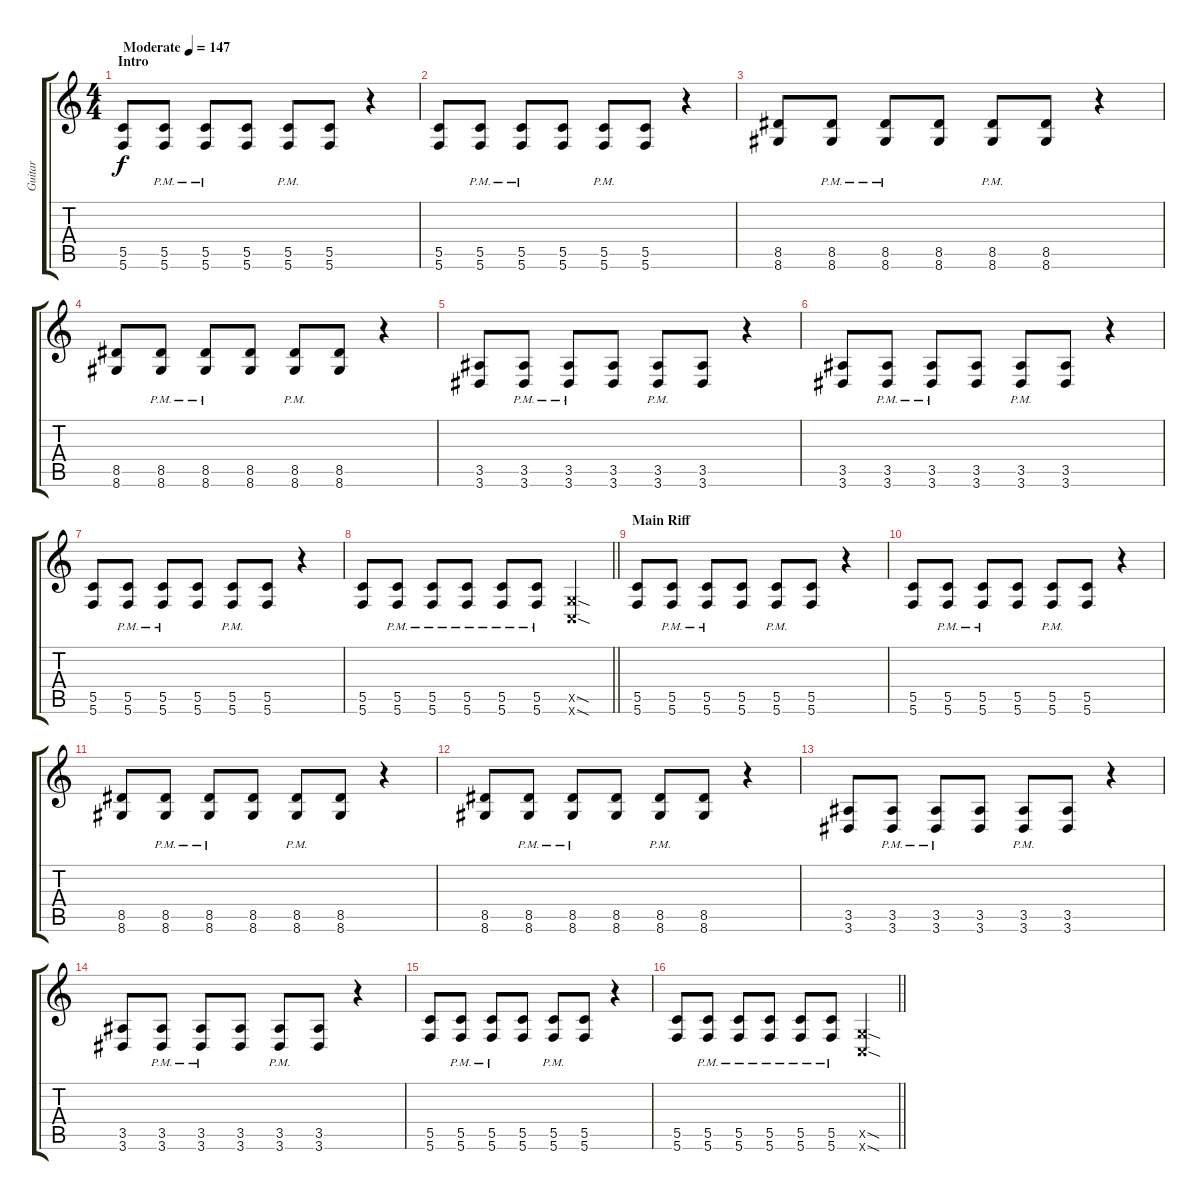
\track ("Guitar" "Guitar") {instrument distortionguitar}
\staff {score tabs}
\tuning (D4 A3 F3 C3 G2 C2) {hide}
\ts (4 4)
\section ("" "Intro")
\tempo (147 "Moderate")
\clef g2
\ks c
(5.5 5.6).8{dy f instrument distortionguitar} (5.5{pm} 5.6{pm}).8 (5.5{pm} 5.6{pm}).8 (5.5 5.6).8 (5.5{pm} 5.6{pm}).8 (5.5 5.6).8 r.4 |
(5.5 5.6).8 (5.5{pm} 5.6{pm}).8 (5.5{pm} 5.6{pm}).8 (5.5 5.6).8 (5.5{pm} 5.6{pm}).8 (5.5 5.6).8 r.4 |
(8.5 8.6).8 (8.5{pm} 8.6{pm}).8 (8.5{pm} 8.6{pm}).8 (8.5 8.6).8 (8.5{pm} 8.6{pm}).8 (8.5 8.6).8 r.4 |
(8.5 8.6).8 (8.5{pm} 8.6{pm}).8 (8.5{pm} 8.6{pm}).8 (8.5 8.6).8 (8.5{pm} 8.6{pm}).8 (8.5 8.6).8 r.4 |
(3.5 3.6).8 (3.5{pm} 3.6{pm}).8 (3.5{pm} 3.6{pm}).8 (3.5 3.6).8 (3.5{pm} 3.6{pm}).8 (3.5 3.6).8 r.4 |
(3.5 3.6).8 (3.5{pm} 3.6{pm}).8 (3.5{pm} 3.6{pm}).8 (3.5 3.6).8 (3.5{pm} 3.6{pm}).8 (3.5 3.6).8 r.4 |
(5.5 5.6).8 (5.5{pm} 5.6{pm}).8 (5.5{pm} 5.6{pm}).8 (5.5 5.6).8 (5.5{pm} 5.6{pm}).8 (5.5 5.6).8 r.4 |
\barLineRight lightlight
(5.5 5.6).8 (5.5{pm} 5.6{pm}).8 (5.5{pm} 5.6{pm}).8 (5.5{pm} 5.6{pm}).8 (5.5{pm} 5.6{pm}).8 (5.5{pm} 5.6{pm}).8 (0.5{sod x} 0.6{sod x}).4 |
\section ("" "Main Riff")
(5.5 5.6).8 (5.5{pm} 5.6{pm}).8 (5.5{pm} 5.6{pm}).8 (5.5 5.6).8 (5.5{pm} 5.6{pm}).8 (5.5 5.6).8 r.4 |
(5.5 5.6).8 (5.5{pm} 5.6{pm}).8 (5.5{pm} 5.6{pm}).8 (5.5 5.6).8 (5.5{pm} 5.6{pm}).8 (5.5 5.6).8 r.4 |
(8.5 8.6).8 (8.5{pm} 8.6{pm}).8 (8.5{pm} 8.6{pm}).8 (8.5 8.6).8 (8.5{pm} 8.6{pm}).8 (8.5 8.6).8 r.4 |
(8.5 8.6).8 (8.5{pm} 8.6{pm}).8 (8.5{pm} 8.6{pm}).8 (8.5 8.6).8 (8.5{pm} 8.6{pm}).8 (8.5 8.6).8 r.4 |
(3.5 3.6).8 (3.5{pm} 3.6{pm}).8 (3.5{pm} 3.6{pm}).8 (3.5 3.6).8 (3.5{pm} 3.6{pm}).8 (3.5 3.6).8 r.4 |
(3.5 3.6).8 (3.5{pm} 3.6{pm}).8 (3.5{pm} 3.6{pm}).8 (3.5 3.6).8 (3.5{pm} 3.6{pm}).8 (3.5 3.6).8 r.4 |
(5.5 5.6).8 (5.5{pm} 5.6{pm}).8 (5.5{pm} 5.6{pm}).8 (5.5 5.6).8 (5.5{pm} 5.6{pm}).8 (5.5 5.6).8 r.4 |
\barLineRight lightlight
(5.5 5.6).8 (5.5{pm} 5.6{pm}).8 (5.5{pm} 5.6{pm}).8 (5.5{pm} 5.6{pm}).8 (5.5{pm} 5.6{pm}).8 (5.5{pm} 5.6{pm}).8 (0.5{sod x} 0.6{sod x}).4
